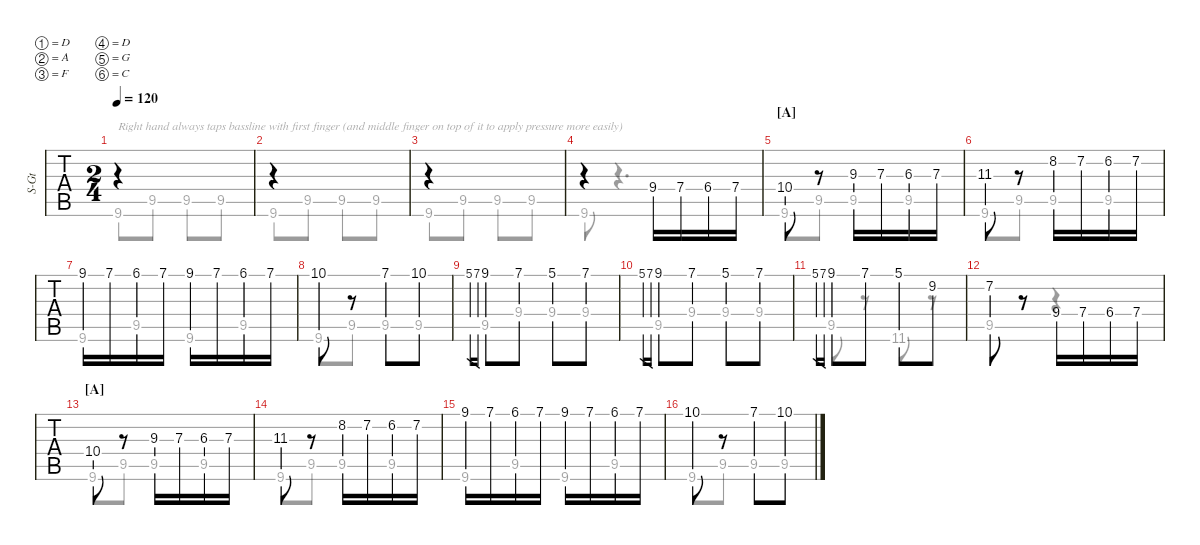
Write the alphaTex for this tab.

\defaultSystemsLayout 4
\hideDynamics
\bracketExtendMode groupsimilarinstruments
\otherSystemsTrackNameOrientation horizontal
\track ("Steel Guitar" "S-Gt") {instrument acousticguitarsteel}
\staff {tabs}
\tuning (D4 A3 F3 D3 G2 C2)
\voice
\ts (2 4)
\beaming (8 2 2)
\tempo 120
\clef g2
\ks aminor
|
|
|
r.4{beam Up} 9.4{lf 5}.16{beam Up} 7.4{lf 3}.16{beam Up} 6.4{lf 2 acc #}.16{beam Up} 7.4{lf 3}.16{beam Up} |
\section ("A" "")
10.4{lf 5}.8{beam Up} r.8{beam Up} 9.3{lf 5}.16{beam Up} 7.3{lf 3}.16{beam Up} 6.3{lf 2}.16{beam Up} 7.3{lf 3}.16{beam Up} |
11.3{lf 5}.8{beam Up} r.8{beam Up} 8.2{lf 4}.16{beam Up} 7.2{lf 3}.16{beam Up} 6.2{lf 2 acc #}.16{beam Up} 7.2{lf 3}.16{beam Up} |
9.1{lf 5}.16{beam Up} 7.1{lf 3}.16{beam Up} 6.1{lf 2 acc #}.16{beam Up} 7.1{lf 3}.16{beam Up} 9.1{lf 5}.16{beam Up} 7.1{lf 3}.16{beam Up} 6.1{lf 2 acc #}.16{beam Up} 7.1{lf 3}.16{beam Up} |
10.1{lf 5}.8{beam Up} r.8{beam Up} 7.1{st lf 3}.8{beam Up} 10.1{st lf 5}.8{beam Up} |
5.1{lf 2}.16{gr beam Up} 7.1{lf 3}.16{gr beam Up} 9.1{st lf 5}.8{beam Up} 7.1{st lf 3}.8{beam Up} 5.1{st lf 2}.8{beam Up} 7.1{st lf 3}.8{beam Up} |
5.1{lf 2}.16{gr beam Up} 7.1{lf 3}.16{gr beam Up} 9.1{st lf 5}.8{beam Up} 7.1{st lf 3}.8{beam Up} 5.1{st lf 2}.8{beam Up} 7.1{st lf 3}.8{beam Up} |
5.1{lf 2}.16{gr beam Up} 7.1{lf 3}.16{gr beam Up} 9.1{st lf 5}.8{beam Up} 7.1{st lf 3}.8{beam Up} 5.1{st lf 2}.8{beam Up} 9.2{st lf 5 acc #}.8{beam Up} |
7.2{lf 5}.8{beam Up} r.8{beam Up} 9.4{lf 5}.16{beam Up} 7.4{lf 3}.16{beam Up} 6.4{lf 2 acc #}.16{beam Up} 7.4{lf 3}.16{beam Up} |
\section ("A" "")
10.4{lf 5}.8{beam Up} r.8{beam Up} 9.3{lf 5}.16{beam Up} 7.3{lf 3}.16{beam Up} 6.3{lf 2}.16{beam Up} 7.3{lf 3}.16{beam Up} |
11.3{lf 5}.8{beam Up} r.8{beam Up} 8.2{lf 4}.16{beam Up} 7.2{lf 3}.16{beam Up} 6.2{lf 2 acc #}.16{beam Up} 7.2{lf 3}.16{beam Up} |
9.1{lf 5}.16{beam Up} 7.1{lf 3}.16{beam Up} 6.1{lf 2 acc #}.16{beam Up} 7.1{lf 3}.16{beam Up} 9.1{lf 5}.16{beam Up} 7.1{lf 3}.16{beam Up} 6.1{lf 2 acc #}.16{beam Up} 7.1{lf 3}.16{beam Up} |
10.1{lf 5}.8{beam Up} r.8{beam Up} 7.1{st lf 3}.8{beam Up} 10.1{st lf 5}.8{beam Up}
\voice
\clef g2
\ottava regular
\simile none
\ks aminor
9.6{st}.8{txt "Right hand always taps bassline with first finger (and middle finger on top of it to apply pressure more easily)" dy mf beam Up} 9.5{st}.8{beam Up} 9.5{st}.8{beam Up} 9.5{st}.8{beam Up} |
9.6{st}.8{beam Up} 9.5{st}.8{beam Up} 9.5{st}.8{beam Up} 9.5{st}.8{beam Up} |
9.6{st}.8{beam Up} 9.5{st}.8{beam Up} 9.5{st}.8{beam Up} 9.5{st}.8{beam Up} |
9.6{st}.8{beam Down} r.4{d beam Down} |
9.6{st}.8{beam Down} 9.5{st}.8{beam Down} 9.5{st}.8{beam Down} 9.5{st}.8{beam Down} |
9.6{st}.8{beam Down} 9.5{st}.8{beam Down} 9.5{st}.8{beam Down} 9.5{st}.8{beam Down} |
9.6{st}.8{beam Down} 9.5{st}.8{beam Down} 9.6{st}.8{beam Down} 9.5{st}.8{beam Down} |
9.6{st}.8{beam Down} 9.5{st}.8{beam Down} 9.5{st}.8{beam Down} 9.5{st}.8{beam Down} |
9.5{st}.8{beam Down} 9.4{st}.8{beam Down} 9.4{st}.8{beam Down} 9.4{st}.8{beam Down} |
9.5{st}.8{beam Down} 9.4{st}.8{beam Down} 9.4{st}.8{beam Down} 9.4{st}.8{beam Down} |
9.5{st}.8{beam Down} r.8{beam Down} 11.6{st}.8{beam Down} r.8{beam Down} |
9.5{st}.8{beam Down} r.8{beam Down} r.4{beam Down} |
9.6{st}.8{beam Down} 9.5{st}.8{beam Down} 9.5{st}.8{beam Down} 9.5{st}.8{beam Down} |
9.6{st}.8{beam Down} 9.5{st}.8{beam Down} 9.5{st}.8{beam Down} 9.5{st}.8{beam Down} |
9.6{st}.8{beam Down} 9.5{st}.8{beam Down} 9.6{st}.8{beam Down} 9.5{st}.8{beam Down} |
9.6{st}.8{beam Down} 9.5{st}.8{beam Down} 9.5{st}.8{beam Down} 9.5{st}.8{beam Down}
